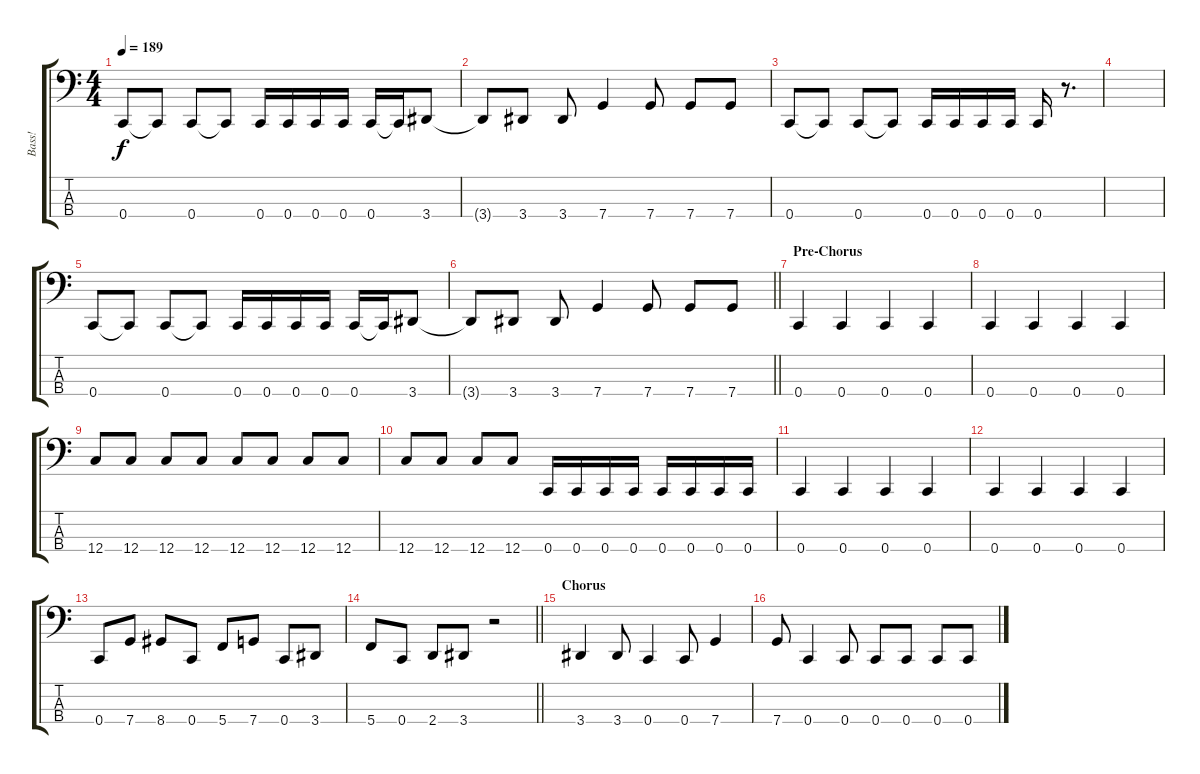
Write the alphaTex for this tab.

\track ("Bass!" "Bass!") {instrument electricbassfinger}
\staff {score tabs}
\tuning (F2 C2 G1 C1) {hide}
\ts (4 4)
\tempo 189
\clef f4
\ks c
0.4.8{dy f} 0.4{t}.8 0.4.8 0.4{t}.8 0.4.16 0.4.16 0.4.16 0.4.16 0.4.16 0.4{t}.16 3.4.8 |
3.4{t}.8 3.4.8 3.4.8 7.4.4 7.4.8 7.4.8 7.4.8 |
0.4.8 0.4{t}.8 0.4.8 0.4{t}.8 0.4.16 0.4.16 0.4.16 0.4.16 0.4.16 r.8{d} |
|
0.4.8 0.4{t}.8 0.4.8 0.4{t}.8 0.4.16 0.4.16 0.4.16 0.4.16 0.4.16 0.4{t}.16 3.4.8 |
\barLineRight lightlight
3.4{t}.8 3.4.8 3.4.8 7.4.4 7.4.8 7.4.8 7.4.8 |
\section ("" "Pre-Chorus")
0.4.4 0.4.4 0.4.4 0.4.4 |
0.4.4 0.4.4 0.4.4 0.4.4 |
12.4.8 12.4.8 12.4.8 12.4.8 12.4.8 12.4.8 12.4.8 12.4.8 |
12.4.8 12.4.8 12.4.8 12.4.8 0.4.16 0.4.16 0.4.16 0.4.16 0.4.16 0.4.16 0.4.16 0.4.16 |
0.4.4 0.4.4 0.4.4 0.4.4 |
0.4.4 0.4.4 0.4.4 0.4.4 |
0.4.8 7.4.8 8.4.8 0.4.8 5.4.8 7.4.8 0.4.8 3.4.8 |
\barLineRight lightlight
5.4.8 0.4.8 2.4.8 3.4.8 r.2 |
\section ("" "Chorus")
3.4.4 3.4.8 0.4.4 0.4.8 7.4.4 |
7.4.8 0.4.4 0.4.8 0.4.8 0.4.8 0.4.8 0.4.8
